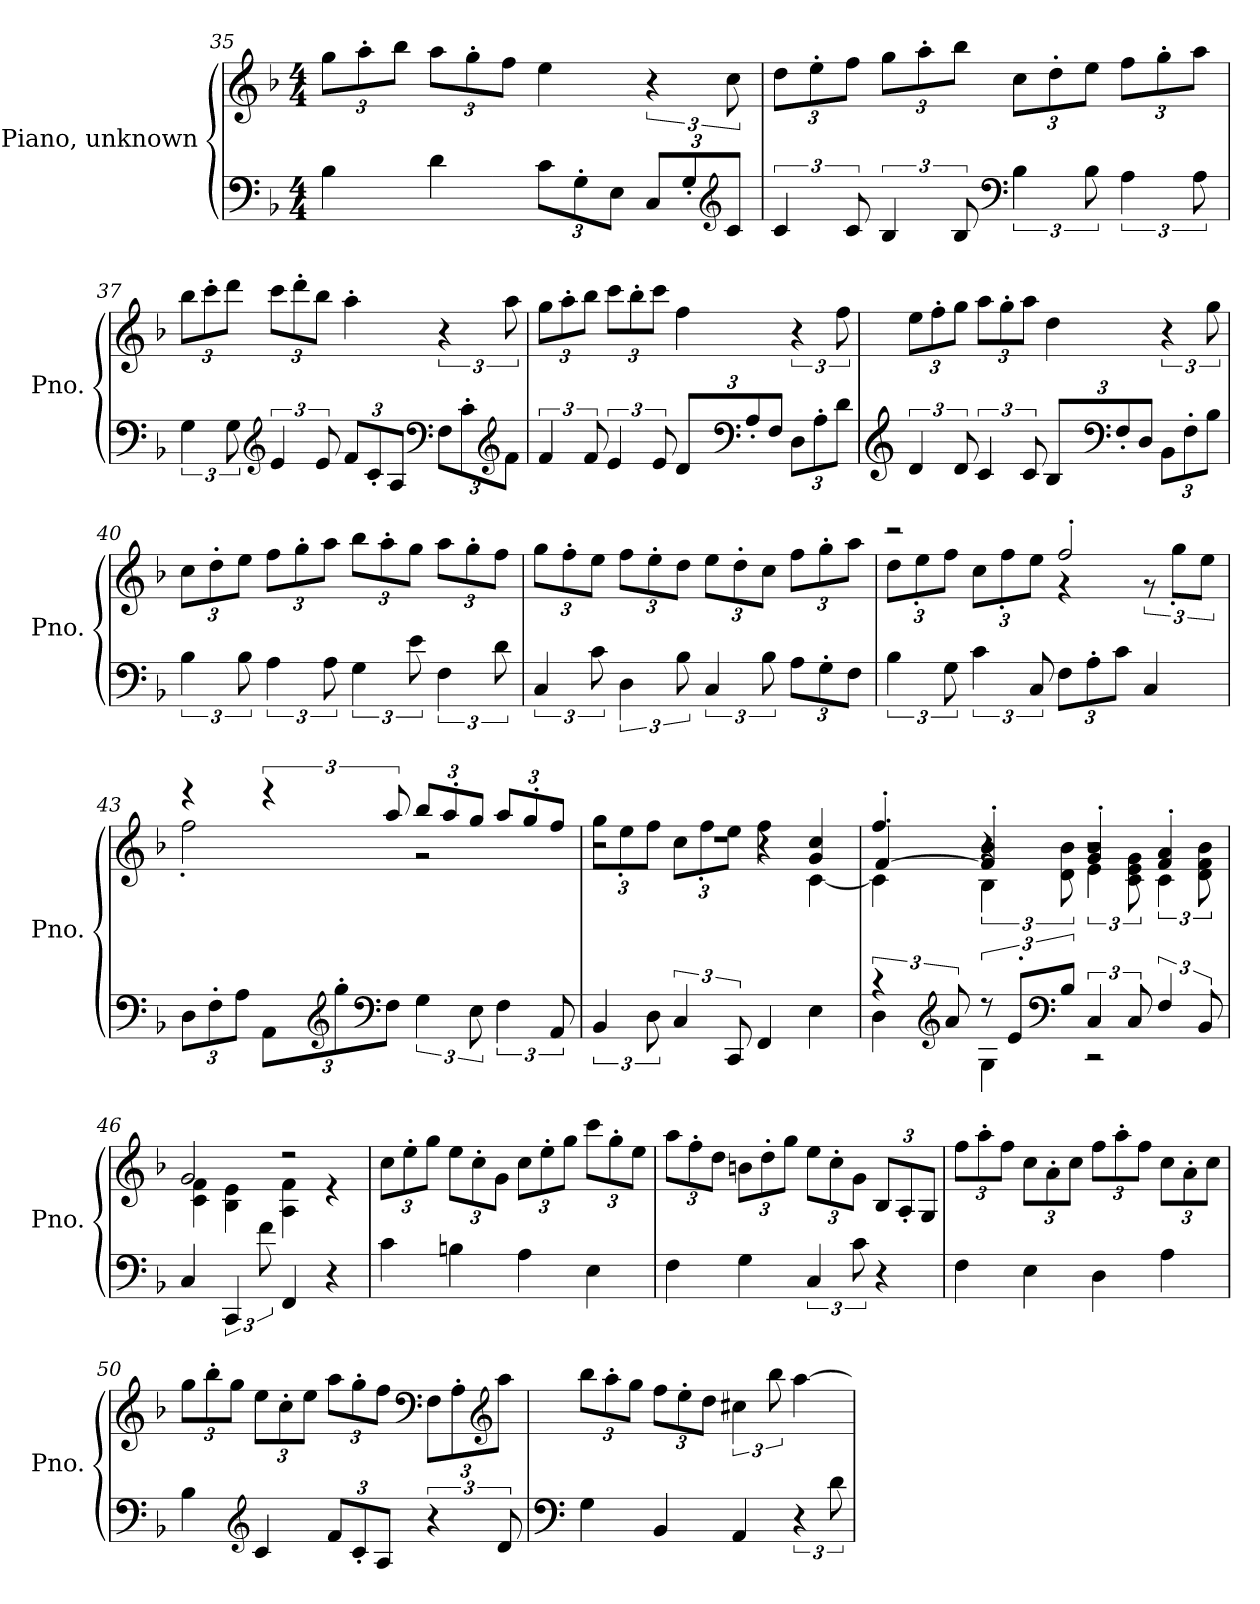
**kern	**kern
*part1	*part1
*staff2	*staff1
*I"Piano, unknown	*
*I'Pno.	*
*clefF4	*clefG2
*k[b-]	*k[b-]
*M4/4	*M4/4
*	*Xbrackettup
=35	=35
4B-\	12gg\L
.	12aa'\
.	12bb-\J
4d\	12aa\L
.	12gg'\
.	12ff\J
*Xbrackettup	*
12c\L	4ee\
12G'\	.
12E\J	.
*	*brackettup
12C/L	6r
12G'/	.
*clefG2	*
12c/J	12cc\
=36	=36
*brackettup	*Xbrackettup
6c/	12dd\L
.	12ee'\
12c/	12ff\J
6B-/	12gg\L
.	12aa'\
12B-/	12bb-\J
*clefF4	*
6B-\	12cc\L
.	12dd'\
12B-\	12ee\J
6A\	12ff\L
.	12gg'\
12A\	12aa\J
!!LO:LB:g=z
=37	=37
6G\	12bb-\L
.	12ccc'\
12G\	12ddd\J
*clefG2	*
6e/	12ccc\L
.	12ddd'\
12e/	12bb-\J
*Xbrackettup	*
12f/L	4aa'\
12c'/	.
12A/J	.
*clefF4	*
*	*brackettup
12F\L	6r
12c'\	.
*clefG2	*
12f\J	12aa\
=38	=38
*brackettup	*Xbrackettup
6f/	12gg\L
.	12aa'\
12f/	12bb-\J
6e/	12ccc\L
.	12bb-'\
12e/	12ccc\J
*Xbrackettup	*
12d/L	4ff\
*clefF4	*
12A'/	.
12F/J	.
*	*brackettup
12D\L	6r
12A'\	.
12d\J	12ff\
!!LO:LB:g=z
=39	=39
*clefG2	*
*brackettup	*Xbrackettup
6d/	12ee\L
.	12ff'\
12d/	12gg\J
6c/	12aa\L
.	12gg'\
12c/	12aa\J
*Xbrackettup	*
12B-/L	4dd\
*clefF4	*
12F'/	.
12D/J	.
*	*brackettup
12BB-\L	6r
12F'\	.
12B-\J	12gg\
=40	=40
*brackettup	*Xbrackettup
6B-\	12cc\L
.	12dd'\
12B-\	12ee\J
6A\	12ff\L
.	12gg'\
12A\	12aa\J
6G\	12bb-\L
.	12aa'\
12e\	12gg\J
6F\	12aa\L
.	12gg'\
12d\	12ff\J
=41	=41
6C/	12gg\L
.	12ff'\
12c\	12ee\J
6D\	12ff\L
.	12ee'\
12B-\	12dd\J
6C/	12ee\L
.	12dd'\
12B-\	12cc\J
*Xbrackettup	*
12A\L	12ff\L
12G'\	12gg'\
12F\J	12aa\J
!!LO:LB:g=z
=42	=42
*brackettup	*
*	*^
6B-\	2r	12dd\L
.	.	12ee'\
12G\	.	12ff\J
6c\	.	12cc\L
.	.	12ff'\
12C/	.	12ee\J
*Xbrackettup	*	*
12F\L	2ff'/	4r
12A'\	.	.
12c\J	.	.
*	*	*brackettup
4C/	.	12r
.	.	12gg'\L
.	.	12ee\J
=43	=43	=43
12D\L	4r	2ff'\
12F'\	.	.
12A\J	.	.
12AA\L	6r	.
*clefG2	*	*
12gg'\	.	.
*clefF4	*	*
12F\J	12aa/	.
*brackettup	*Xbrackettup	*
6G\	12bb-/L	2r
.	12aa'/	.
12E\	12gg/J	.
6F\	12aa/L	.
.	12gg'/	.
12AA/	12ff/J	.
=44	=44	=44
*	*	*^
6BB-/	1r	12gg\L	2r
.	.	12ee'\	.
12D\	.	12ff\J	.
6C/	.	12cc\L	.
.	.	12ff'\	.
12CC/	.	12ee\J	.
4FF/	.	4ff\	4r
4E\	.	[4c\	4g/ 4cc/
!!LO:LB:g=z	!!	!!
=45	=45	=45	=45
*^	*	*	*
6r	4D\	4ff'/	4c\]	[4f'/
*clefG2	*	*	*	*
12a/	.	.	.	.
*	*	*	*brackettup	*
12r	4G\	4r	6B-\	4f/]' 4b-/'
12e'/L	.	.	.	.
*clefF4	*	*	*	*
12B-/J	.	.	12d\ 12b-\	.
6C/	2r	2r	6e\	4g/' 4b-/'
12C/	.	.	12c\ 12e\ 12g\	.
6F/	.	.	6c\	4f/' 4a/'
12BB-/	.	.	12d\ 12f\ 12b-\	.
*v	*v	*	*	*
*	*	*v	*v
=46	=46	=46
4C/	2g/	4c\ 4f\
6CC/	.	4B-\ 4e\
12f\	.	.
4FF/	2r	4A\ 4f\
4r	.	4r
*	*v	*v
=47	=47
*	*Xbrackettup
4c\	12cc\L
.	12ee'\
.	12gg\J
4Bn\	12ee\L
.	12cc'\
.	12g\J
4A\	12cc\L
.	12ee'\
.	12gg\J
4E\	12ccc\L
.	12gg'\
.	12ee\J
!!LO:LB:g=z
=48	=48
4F\	12aa\L
.	12ff'\
.	12dd\J
4G\	12bn\L
.	12dd'\
.	12gg\J
6C/	12ee\L
.	12cc'\
12c\	12g\J
4r	12B-/L
.	12A'/
.	12G/J
=49	=49
4F\	12ff\L
.	12aa'\
.	12ff\J
4E\	12cc\L
.	12a'\
.	12cc\J
4D\	12ff\L
.	12aa'\
.	12ff\J
4A\	12cc\L
.	12a'\
.	12cc\J
=50	=50
4B-\	12gg\L
.	12bb-'\
.	12gg\J
*clefG2	*
4c/	12ee\L
.	12cc'\
.	12ee\J
*Xbrackettup	*
12f/L	12aa\L
12c'/	12gg'\
12A/J	12ff\J
*	*clefF4
*brackettup	*
6r	12F\L
.	12A'\
*	*clefG2
12d/	12aa\J
!!LO:PB:g=z
=51	=51
*clefF4	*
4G\	12bb-\L
.	12aa'\
.	12gg\J
4BB-/	12ff\L
.	12ee'\
.	12dd\J
*	*brackettup
4AA/	6cc#X\
.	12bb-\
6r	[4aa\
12d\	.
=	=
*-	*-
